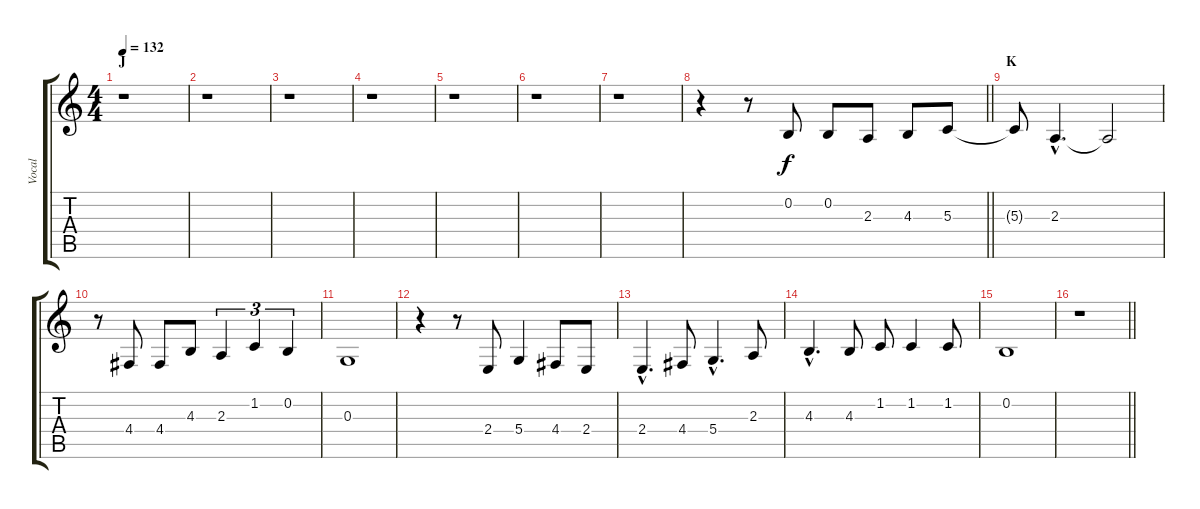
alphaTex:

\track ("Vocal" "Vocal") {instrument baritonesax}
\staff {score tabs}
\tuning (E4 B3 G3 D3 A2 E2) {hide}
\ts (4 4)
\section ("" "J")
\tempo 132
\clef g2
\ks c
r.1{dy f} |
r.1 |
r.1 |
r.1 |
r.1 |
r.1 |
r.1 |
\barLineRight lightlight
r.4 r.8 0.2.8 0.2.8 2.3.8 4.3.8 5.3.8 |
\section ("" "K")
5.3{t}.8 2.3{hac}.4{d} 2.3{t}.2 |
r.8 4.4.8 4.4.8 4.3.8 2.3.4{tu (3 2)} 1.2.4{tu (3 2)} 0.2.4{tu (3 2)} |
0.3.1 |
r.4 r.8 2.4.8 5.4.4 4.4.8 2.4.8 |
2.4{hac}.4{d} 4.4.8 5.4{hac}.4{d} 2.3.8 |
4.3{hac}.4{d} 4.3.8 1.2.8 1.2.4 1.2.8 |
0.2.1 |
\barLineRight lightlight
r.1
